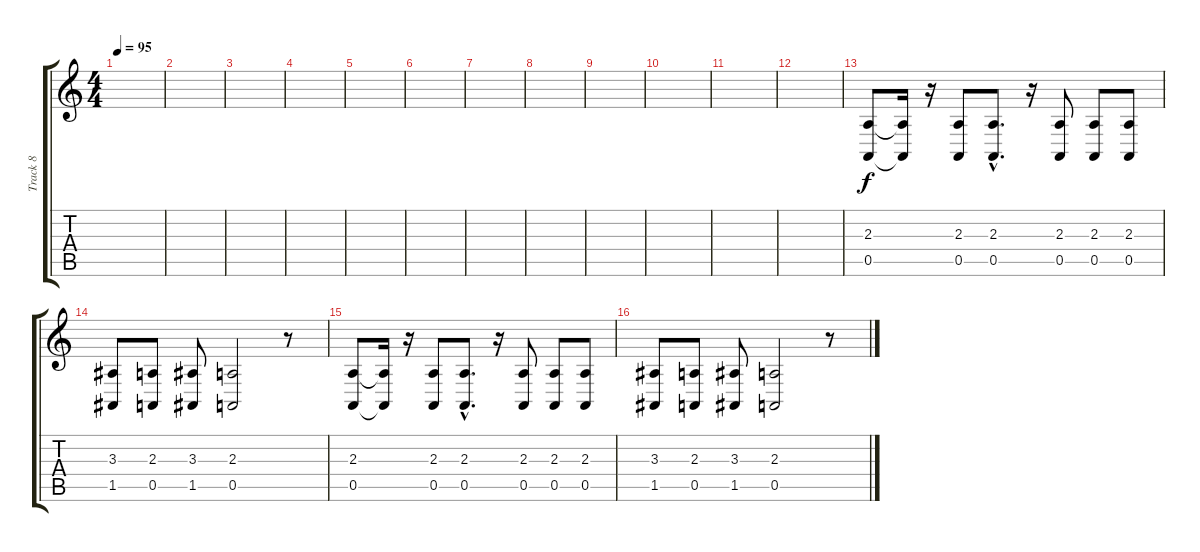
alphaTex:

\track ("Track 8" "Track 8") {instrument voiceoohs}
\staff {score tabs}
\tuning (E4 B3 G3 D3 A2 E2) {hide}
\ts (4 4)
\tempo 95
\clef g2
\ks c
|
|
|
|
|
|
|
|
|
|
|
|
(2.3 0.5).8 (2.3{t} 0.5{t}).16 r.16 (2.3 0.5).8 (2.3{hac} 0.5{hac}).8{d} r.16 (2.3 0.5).8 (2.3 0.5).8 (2.3 0.5).8 |
(3.3 1.5).8 (2.3 0.5).8 (3.3 1.5).8 (2.3 0.5).2 r.8 |
(2.3 0.5).8 (2.3{t} 0.5{t}).16 r.16 (2.3 0.5).8 (2.3{hac} 0.5{hac}).8{d} r.16 (2.3 0.5).8 (2.3 0.5).8 (2.3 0.5).8 |
(3.3 1.5).8 (2.3 0.5).8 (3.3 1.5).8 (2.3 0.5).2 r.8
